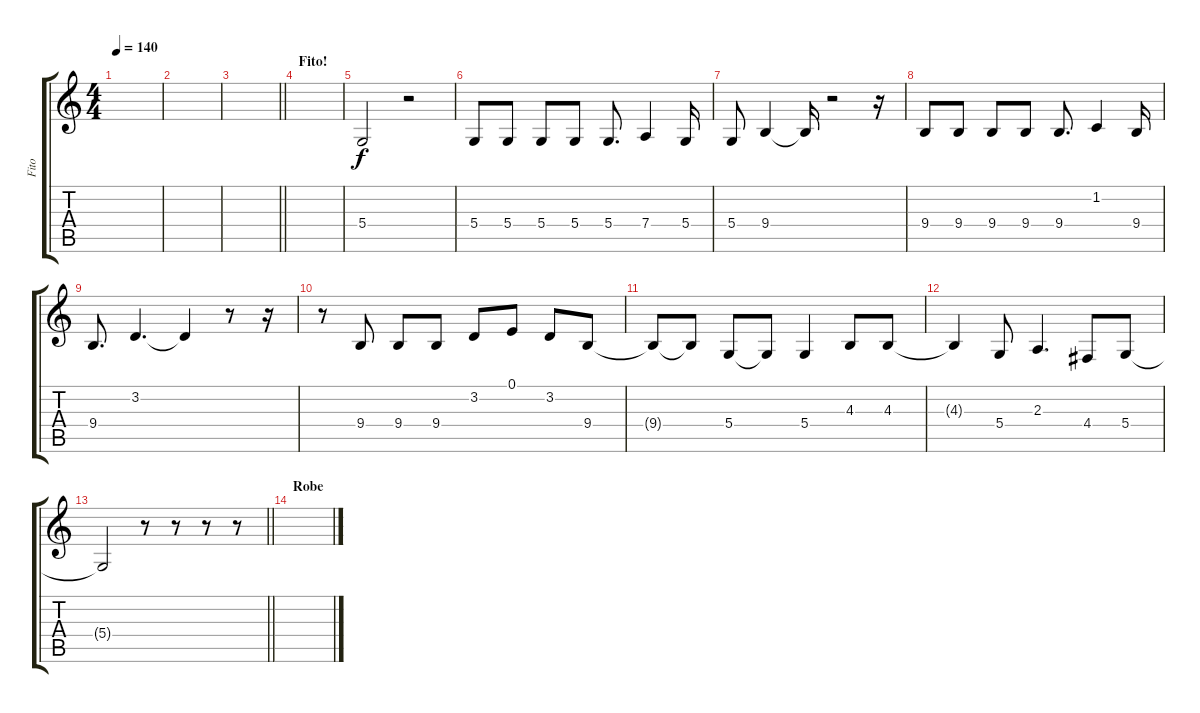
\track ("Fito" "Fito") {instrument ocarina}
\staff {score tabs}
\tuning (E4 B3 G3 D3 A2 E2) {hide}
\ts (4 4)
\tempo 140
\clef g2
\ks c
|
|
\barLineRight lightlight
|
\section ("" "Fito!")
|
5.4.2 r.2 |
5.4.8 5.4.8 5.4.8 5.4.8 5.4.8{d} 7.4.4 5.4.16 |
5.4.8 9.4.4 9.4{t}.16 r.2 r.16 |
9.4.8 9.4.8 9.4.8 9.4.8 9.4.8{d} 1.2.4 9.4.16 |
9.4.8{d} 3.2.4{d} 3.2{t}.4 r.8 r.16 |
r.8 9.4.8 9.4.8 9.4.8 3.2.8 0.1.8 3.2.8 9.4.8 |
9.4{t}.8 9.4{t}.8 5.4.8 5.4{t}.8 5.4.4 4.3.8 4.3.8 |
4.3{t}.4 5.4.8 2.3.4{d} 4.4.8 5.4.8 |
\barLineRight lightlight
5.4{t}.2 r.8 r.8 r.8 r.8 |
\section ("" "Robe")
